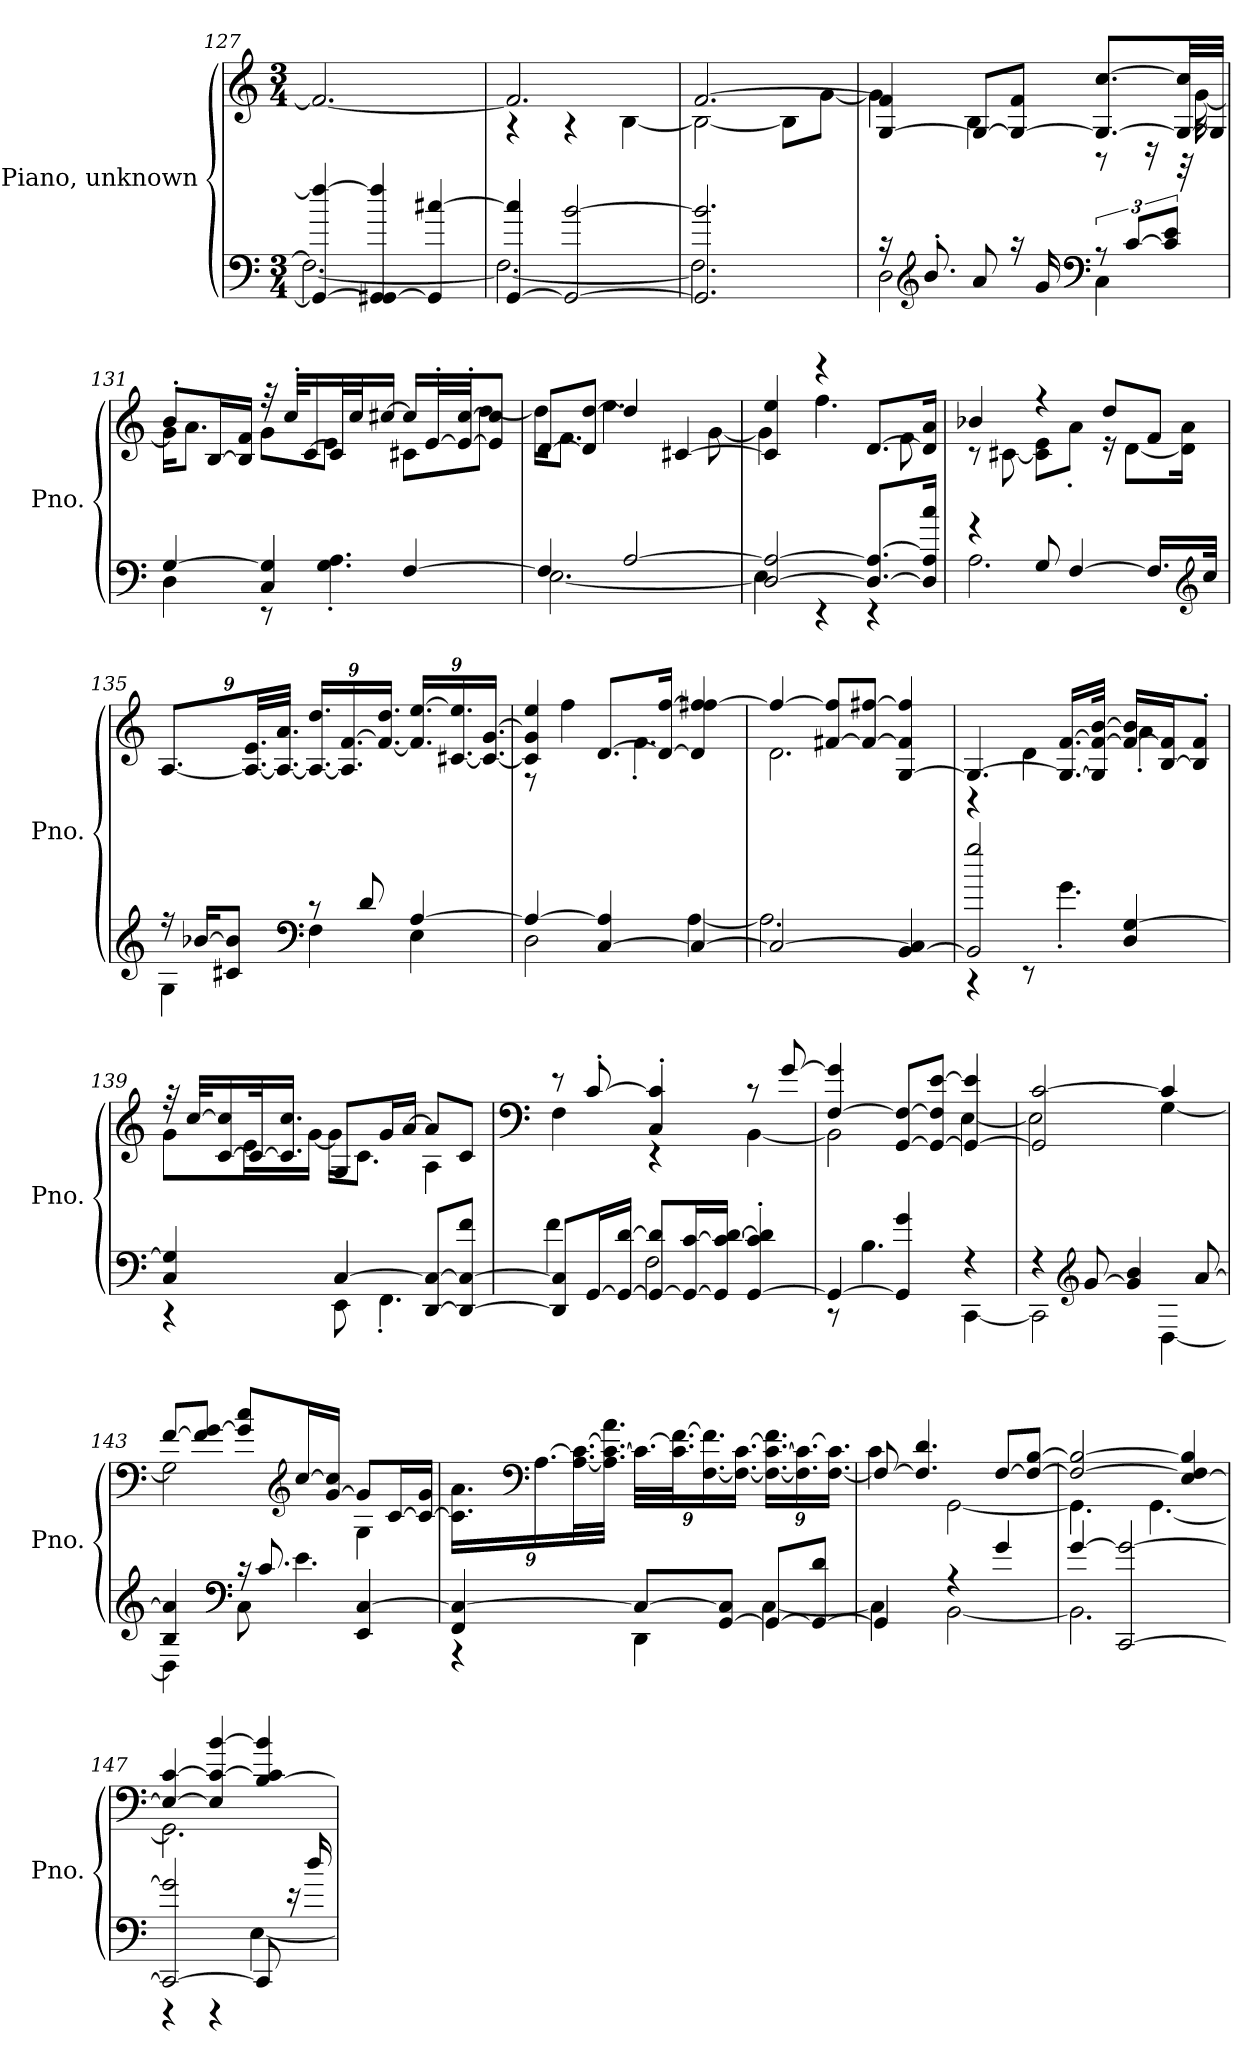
**kern	**kern
*part1	*part1
*staff2	*staff1
*I"Piano, unknown	*
*I'Pno.	*
*clefF4	*clefG2
*k[]	*k[]
*M3/4	*M3/4
=127	=127
*^	*
4GG/_ 4ff/_	2.F\_	2.f/_
4GG/] [4GG#X/ 4ff/]	.	.
4GG#/] [4cc#X/	.	.
=128	=128	=128
*	*	*^
[4GG/ 4cc#/]	2.F\_	2.f/]	4r
2GG/_ [2b/	.	.	4r
.	.	.	[4B\
=129	=129	=129	=129
2.GG/] 2.b/]	2.F\]	[2.f/	2B\_
.	.	.	8B\L]
.	.	.	[8g\J
!!LO:LB:g=z	!!
=130	=130	=130	=130
16r	2D\	[4G/ 4f/]	4g\]
*clefG2	*	*	*
8.b'/	.	.	.
8a/	.	8G/L_	4B\
16r	.	8G/_ 8f/J	.
16g/	.	.	.
*clefF4	*	*	*
12r	4C\	8.G/_ [8.cc/L	8r
[12c/L	.	.	.
.	.	.	16r
12c/] 12e/J	.	.	.
.	.	32G/_ 32cc/]LL	32r
.	.	32G/JJJ]	[32g\
=131	=131	=131	=131
[4G/	4D\	8b'/L	16g\KL]
.	.	.	8.a\J
.	.	[16B/L	.
.	.	16B/] 16f/JJ	.
4C/ 4G/]	8r	32r	8g\L
.	.	32cc'/KLL	.
.	.	[16c/	.
.	4.G\' 4.A\'	32c/L]	8e\J
.	.	32cc/J	.
.	.	[16cc#X/JJ	.
[4F/	.	16cc#/LL]	8c#X\L
.	.	[32e'/L	.
.	.	32e/_' [32cc#/'JJ	.
.	.	8e/] 8cc#/]J	[8dd\J
!!LO:LB:g=z	!!
=132	=132	=132	=132
4F/]	[2.E\	[8d/L	16dd\KL]
.	.	.	8.f\J
.	.	8d/] [8dd/J	.
[2A/	.	4dd/]	4.ee\
.	.	[4c#X/	.
.	.	.	[8g\
=133	=133	=133	=133
[2D/ 2A/_	4E\]	4c#/] 4ee/	4g\]
.	4r	4r	4.ff\
8.D/_ 8.A/_L	4r	[8.d/L	.
.	.	.	8f\
16D/] 16A/] 16cc/Jk	.	16d/] 16a/Jk	.
=134	=134	=134	=134
4r	2.A\	4b-X/	8r
.	.	.	[8c#X\
8G/	.	4r	8c#\] 8e\L
[4F/	.	.	8a'\J
.	.	8dd/L	16r
.	.	.	[8d\L
16.F/LL]	.	8f/J	.
.	.	.	16d\] 16a\Jk
*clefG2	*	*	*
32cc/JJk	.	.	.
*	*	*v	*v
!!LO:LB:g=z
=135	=135	=135
*	*	*Xbrackettup
16r	4G\	[9.A/L
[16b-X/KL	.	.
8c#X/ 8b-/]J	.	.
.	.	36.A/_ 36.e/LL
.	.	36.A/_ 36.a/JJJ
*clefF4	*	*
8r	4F\	18.A/_ 18.dd/LL
.	.	18.A/] [18.f/
8d/	.	.
.	.	18.f/_ 18.dd/JJ
[4A/	4E\	18.f/] [18.ee/LL
.	.	[18.c#X/ 18.ee/]
.	.	18.c#/_ [18.g/JJ
=136	=136	=136
*	*	*^
4A/_	2D\	4c#/] 4g/] 4ee/	8r
.	.	.	4ff\
[4C/ 4A/]	.	[8.d/L	.
.	.	.	4.f'\
.	.	16d/_ [16ff/Jk	.
4C/_	[4A\	4d/] 4ff/] [4ff#X/	.
=137	=137	=137	=137
2C/_	2.A\]	4ff#/_	2.d\
.	.	[8f#X/ 8ff#/]L	.
.	.	8f#/_ [8ff#X/J	.
[4BB/ 4C/]	.	[4G/ 4f#/] 4ff#/]	.
!!LO:LB:g=z	!!
=138	=138	=138	=138
2BB/] 2gg/	4r	4.G/_	4r
.	8r	.	4d\
.	4.g'\	16.G/_ [16.f/LL	.
.	.	32G/] 32f/_ [32b/JJk	.
4D/ [4G/	.	16f/_ 16b/]LL	4a'\
.	.	[16B/ 16f/]J	.
.	.	8B/]' 8f/'J	.
=139	=139	=139	=139
4C/ 4G/]	4r	32r	8g\L
.	.	[32cc/KLL	.
.	.	[16c/ 16cc/]	.
.	.	32c/K_	16e\L
.	.	16.c/] 16.cc/JJ	.
.	.	.	[16g\JJ
[4C/	8EE\	8G/L	16g\KL]
.	.	.	8.c\J
.	4.FF'\	16g/L	.
.	.	[16a/JJ	.
[8DD/ 8C/_L	.	8a/L]	4A\
8DD/_ 8C/_ 8f/J	.	8c/J	.
=140	=140	=140	=140
*	*	*clefF4	*
8DD/] 8C/]L	4f\	8r	4F\
[16GG/L	.	[8c'/	.
16GG/_ [16d/JJ	.	.	.
8GG/_ 8d/]L	2F\	4C/' 4c/]'	4r
16GG/_ [16c/L	.	.	.
16GG/] 16c/_ [16d/JJ	.	.	.
[4GG/' 4c/]' 4d/]'	.	8r	[4BB\
.	.	[8g/	.
!!LO:PB:g=z	!!
=141	=141	=141	=141
4GG/_	8r	[4F/ 4g/]	2BB\]
.	4.B\	.	.
4GG/] 4g/	.	[8GG/ 8F/_L	.
.	.	8GG/_ 8F/] [8e/J	.
4r	[4CC\	4GG/_ 4e/]	[4E\
=142	=142	=142	=142
4r	2CC\]	2GG/] [2c/	2E\]
*clefG2	*	*	*
[8g/	.	.	.
4g/] 4b/	.	.	.
.	[4D\	4c/]	[4G\
[8a/	.	.	.
=143	=143	=143	=143
4B/ 4a/]	4D\]	[8f/L	2G\]
.	.	8f/] [8g/J	.
*clefF4	*	*	*
16r	8C\	8g/] 8cc/L	.
8.c/	.	.	.
*	*	*clefG2	*
.	4.e\	[16cc/L	.
.	.	[16g/ 16cc/]JJ	.
4EE/ [4C/	.	8g/L]	4G\
.	.	[16c/L	.
.	.	16c/_ 16g/JJ	.
*	*	*v	*v
!!LO:LB:g=z
=144	=144	=144
4FF/ 4C/_	4r	18.c\] 18.a\LL
*	*	*clefF4
.	.	[18.A\
.	.	36.A\_ [36.c\L
.	.	36.A\] 36.c\_ 36.a\JJJ
8C/L_	4DD\	36.c\LLL_
.	.	36.c\] [36.f\J
.	.	[18.F\ 18.f\]
[8GG/ 8C/]J	.	.
.	.	18.F\_ [18.c\JJ
8GG/L_	[4C\	18.F\_ 18.c\_ 18.f\LL
.	.	18.F\] 18.c\_
8GG/_ 8d/J	.	.
.	.	[18.F\ 18.c\]JJ
=145	=145	=145
*	*	*^
4GG/]	4C\]	8F/_	4c\
.	.	4.F/] 4.d/	.
4r	[2BB\	.	[2GG\
4g/	.	[8F/L	.
.	.	8F/_ [8B/J	.
=146	=146	=146	=146
[4g/	2.BB\]	2F/_ 2B/_	4.GG\]
[2CC/ 2g/_	.	.	.
.	.	.	[4.GG\
.	.	[4E/ 4F/] 4B/]	.
!!LO:LB:g=z	!!
=147	=147	=147	=147
2CC/_ 2g/]	4r	4E/_ [4c/	2.GG\]
.	4r	4E/] 4c/_ [4b/	.
8CC/]	[4E\	[4B/ 4c/] 4b/]	.
16r	.	.	.
16dd/	.	.	.
*v	*v	*	*
*	*v	*v
=	=
*-	*-
